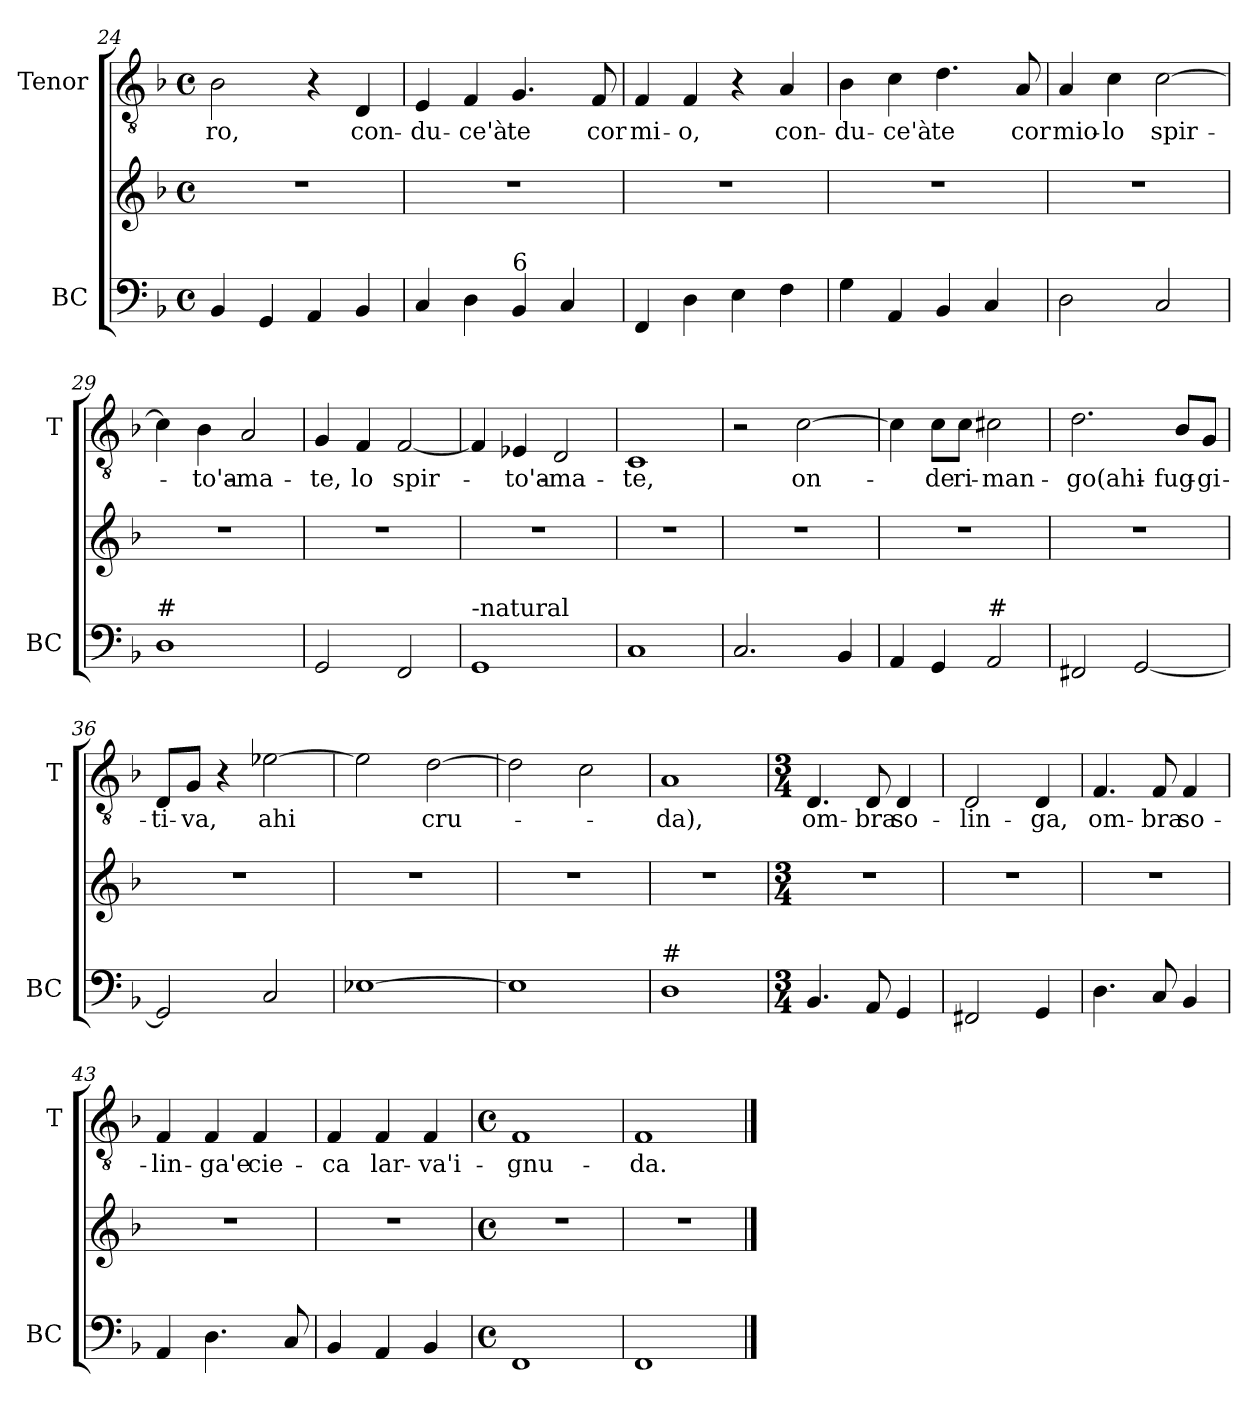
**kern	**kern	**kern	**text
*part2	*part2	*part1	*part1
*staff3	*staff2	*staff1	*staff1
*I"BC	*	*I"Tenor	*
*I'BC	*	*I'T	*
*clefF4	*clefG2	*clefGv2	*
*k[b-]	*k[b-]	*k[b-]	*
*F:	*F:	*F:	*
*M4/4	*M4/4	*M4/4	*
*met(c)	*met(c)	*met(c)	*
=24	=24	=24	=24
!	!	!	!LO:LY:b
4BB-/	1r	2B-\	-ro,
4GG/	.	.	.
4AA/	.	4r	.
!	!	!	!LO:LY:b
4BB-/	.	4D/	con-
!!LO:LB:g=z
=25	=25	=25	=25
!	!	!	!LO:LY:b
4C/	1r	4E/	-du-
!	!	!	!LO:LY:b
4D\	.	4F/	-ce'à
!LO:TX:a:t=6	!	!	!
!	!	!	!LO:LY:b
4BB-/	.	4.G/	te
4C/	.	.	.
!	!	!	!LO:LY:b
.	.	8F/	cor
=26	=26	=26	=26
!	!	!	!LO:LY:b
4FF/	1r	4F/	mi-
!	!	!	!LO:LY:b
4D\	.	4F/	-o,
4E\	.	4r	.
!	!	!	!LO:LY:b
4F\	.	4A/	con-
=27	=27	=27	=27
!	!	!	!LO:LY:b
4G\	1r	4B-\	-du-
!	!	!	!LO:LY:b
4AA/	.	4c\	-ce'à
!	!	!	!LO:LY:b
4BB-/	.	4.d\	te
4C/	.	.	.
!	!	!	!LO:LY:b
.	.	8A/	cor
=28	=28	=28	=28
!	!	!	!LO:LY:b
2D\	1r	4A/	mio-
!	!	!	!LO:LY:b
.	.	4c\	-lo
!	!	!	!LO:LY:b
2C/	.	[2c\	spir-
=29	=29	=29	=29
!LO:TX:a:t=#	!	!	!
1D	1r	4c\]	.
!	!	!	!LO:LY:b
.	.	4B-\	-to'a-
!	!	!	!LO:LY:b
.	.	2A/	-ma-
!!LO:LB:g=z
=30	=30	=30	=30
!	!	!	!LO:LY:b
2GG/	1r	4G/	-te,
!	!	!	!LO:LY:b
.	.	4F/	lo
!	!	!	!LO:LY:b
2FF/	.	[2F/	spir-
=31	=31	=31	=31
!LO:TX:a:t=-natural	!	!	!
1GG	1r	4F/]	.
!	!	!	!LO:LY:b
.	.	4E-X/	-to'a-
!	!	!	!LO:LY:b
.	.	2D/	-ma-
=32	=32	=32	=32
!	!	!	!LO:LY:b
1C	1r	1C	-te,
=33	=33	=33	=33
2.C/	1r	2r	.
!	!	!	!LO:LY:b
.	.	[2c\	on-
4BB-/	.	.	.
=34	=34	=34	=34
4AA/	1r	4c\]	.
!	!	!	!LO:LY:b
4GG/	.	8c\L	-de
!	!	!	!LO:LY:b
.	.	8c\J	ri-
!LO:TX:a:t=#	!	!	!
!	!	!	!LO:LY:b
2AA/	.	2c#X\	-man-
!!LO:PB:g=z
=35	=35	=35	=35
!	!	!	!LO:LY:b
2FF#X/	1r	2.d\	-go(ahi-
[2GG/	.	.	.
!	!	!	!LO:LY:b
.	.	8B-/L	-fug-
!	!	!	!LO:LY:b
.	.	8G/J	-gi-
=36	=36	=36	=36
!	!	!	!LO:LY:b
2GG/]	1r	8D/L	-ti-
!	!	!	!LO:LY:b
.	.	8G/J	-va,
.	.	4r	.
!	!	!	!LO:LY:b
2C/	.	[2e-X\	ahi
=37	=37	=37	=37
[1E-X	1r	2e-\]	.
!	!	!	!LO:LY:b
.	.	[2d\	cru-
=38	=38	=38	=38
1E-]	1r	2d\]	.
.	.	2c\	.
=39	=39	=39	=39
!LO:TX:a:t=#	!	!	!
!	!	!	!LO:LY:b
1D	1r	1A	-da),
=40	=40	=40	=40
*M3/4	*M3/4	*M3/4	*
!	!	!	!LO:LY:b
4.BB-/	2.r	4.D/	om-
!	!	!	!LO:LY:b
8AA/	.	8D/	-bra
!	!	!	!LO:LY:b
4GG/	.	4D/	so-
!!LO:LB:g=z
=41	=41	=41	=41
!	!	!	!LO:LY:b
2FF#X/	2.r	2D/	-lin-
!	!	!	!LO:LY:b
4GG/	.	4D/	-ga,
=42	=42	=42	=42
!	!	!	!LO:LY:b
4.D\	2.r	4.F/	om-
!	!	!	!LO:LY:b
8C/	.	8F/	-bra
!	!	!	!LO:LY:b
4BB-/	.	4F/	so-
=43	=43	=43	=43
!	!	!	!LO:LY:b
4AA/	2.r	4F/	-lin-
!	!	!	!LO:LY:b
4.D\	.	4F/	-ga'e
!	!	!	!LO:LY:b
.	.	4F/	cie-
8C/	.	.	.
=44	=44	=44	=44
!	!	!	!LO:LY:b
4BB-/	2.r	4F/	-ca
!	!	!	!LO:LY:b
4AA/	.	4F/	lar-
!	!	!	!LO:LY:b
4BB-/	.	4F/	-va'i-
=45	=45	=45	=45
*M4/4	*M4/4	*M4/4	*
*met(c)	*met(c)	*met(c)	*
!	!	!	!LO:LY:b
1FF	1r	1F	-gnu-
=46	=46	=46	=46
!	!	!	!LO:LY:b
1FF	1r	1F	-da.
==	==	==	==
*-	*-	*-	*-
